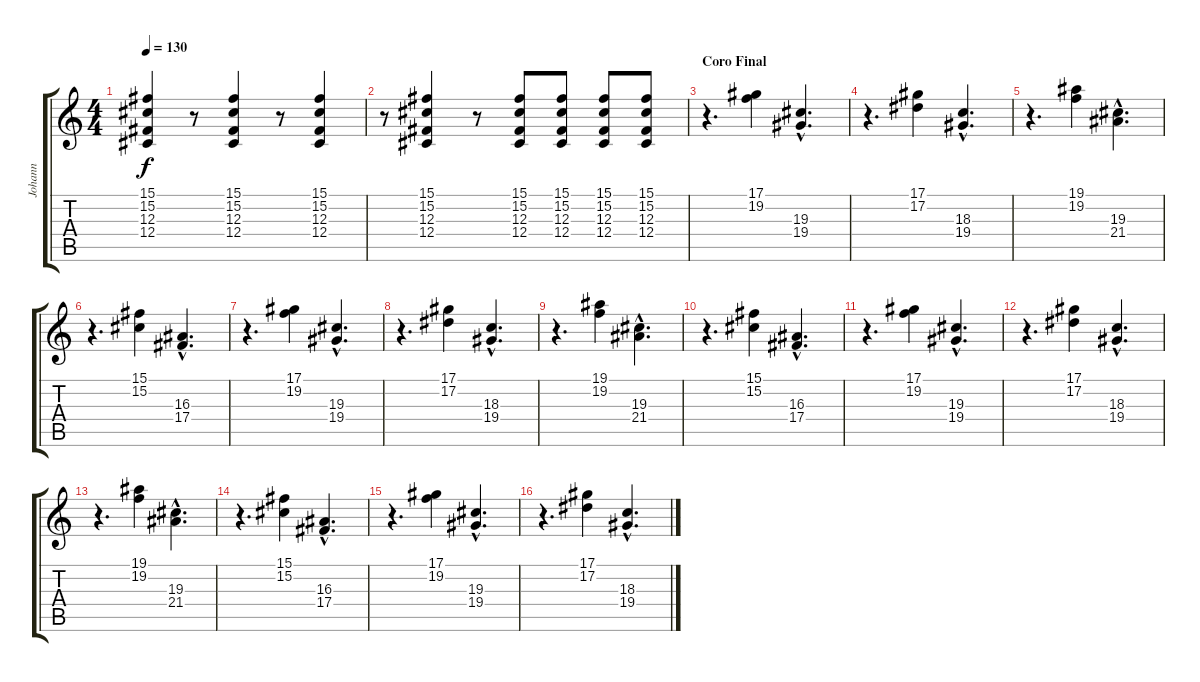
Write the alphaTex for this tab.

\track ("Johann" "Johann") {instrument brightacousticpiano}
\staff {score tabs}
\tuning (Eb4 Bb3 Gb3 Db3 Ab2 Eb2) {hide}
\ts (4 4)
\tempo 130
\clef g2
\ks c
(15.1 15.2 12.3 12.4).4{dy f} r.8 (15.1 15.2 12.3 12.4).4 r.8 (15.1 15.2 12.3 12.4).4 |
r.8 (15.1 15.2 12.3 12.4).4 r.8 (15.1 15.2 12.3 12.4).8 (15.1 15.2 12.3 12.4).8 (15.1 15.2 12.3 12.4).8 (15.1 15.2 12.3 12.4).8 |
\section ("" "Coro Final")
r.4{d} (17.1 19.2).4 (19.3{hac} 19.4{hac}).4{d} |
r.4{d} (17.1 17.2).4 (18.3{hac} 19.4{hac}).4{d} |
r.4{d} (19.1 19.2).4 (19.3{hac} 21.4{hac}).4{d} |
r.4{d} (15.1 15.2).4 (16.3{hac} 17.4{hac}).4{d} |
r.4{d} (17.1 19.2).4 (19.3{hac} 19.4{hac}).4{d} |
r.4{d} (17.1 17.2).4 (18.3{hac} 19.4{hac}).4{d} |
r.4{d} (19.1 19.2).4 (19.3{hac} 21.4{hac}).4{d} |
r.4{d} (15.1 15.2).4 (16.3{hac} 17.4{hac}).4{d} |
r.4{d} (17.1 19.2).4 (19.3{hac} 19.4{hac}).4{d} |
r.4{d} (17.1 17.2).4 (18.3{hac} 19.4{hac}).4{d} |
r.4{d} (19.1 19.2).4 (19.3{hac} 21.4{hac}).4{d} |
r.4{d} (15.1 15.2).4 (16.3{hac} 17.4{hac}).4{d} |
r.4{d} (17.1 19.2).4 (19.3{hac} 19.4{hac}).4{d} |
r.4{d} (17.1 17.2).4 (18.3{hac} 19.4{hac}).4{d}
